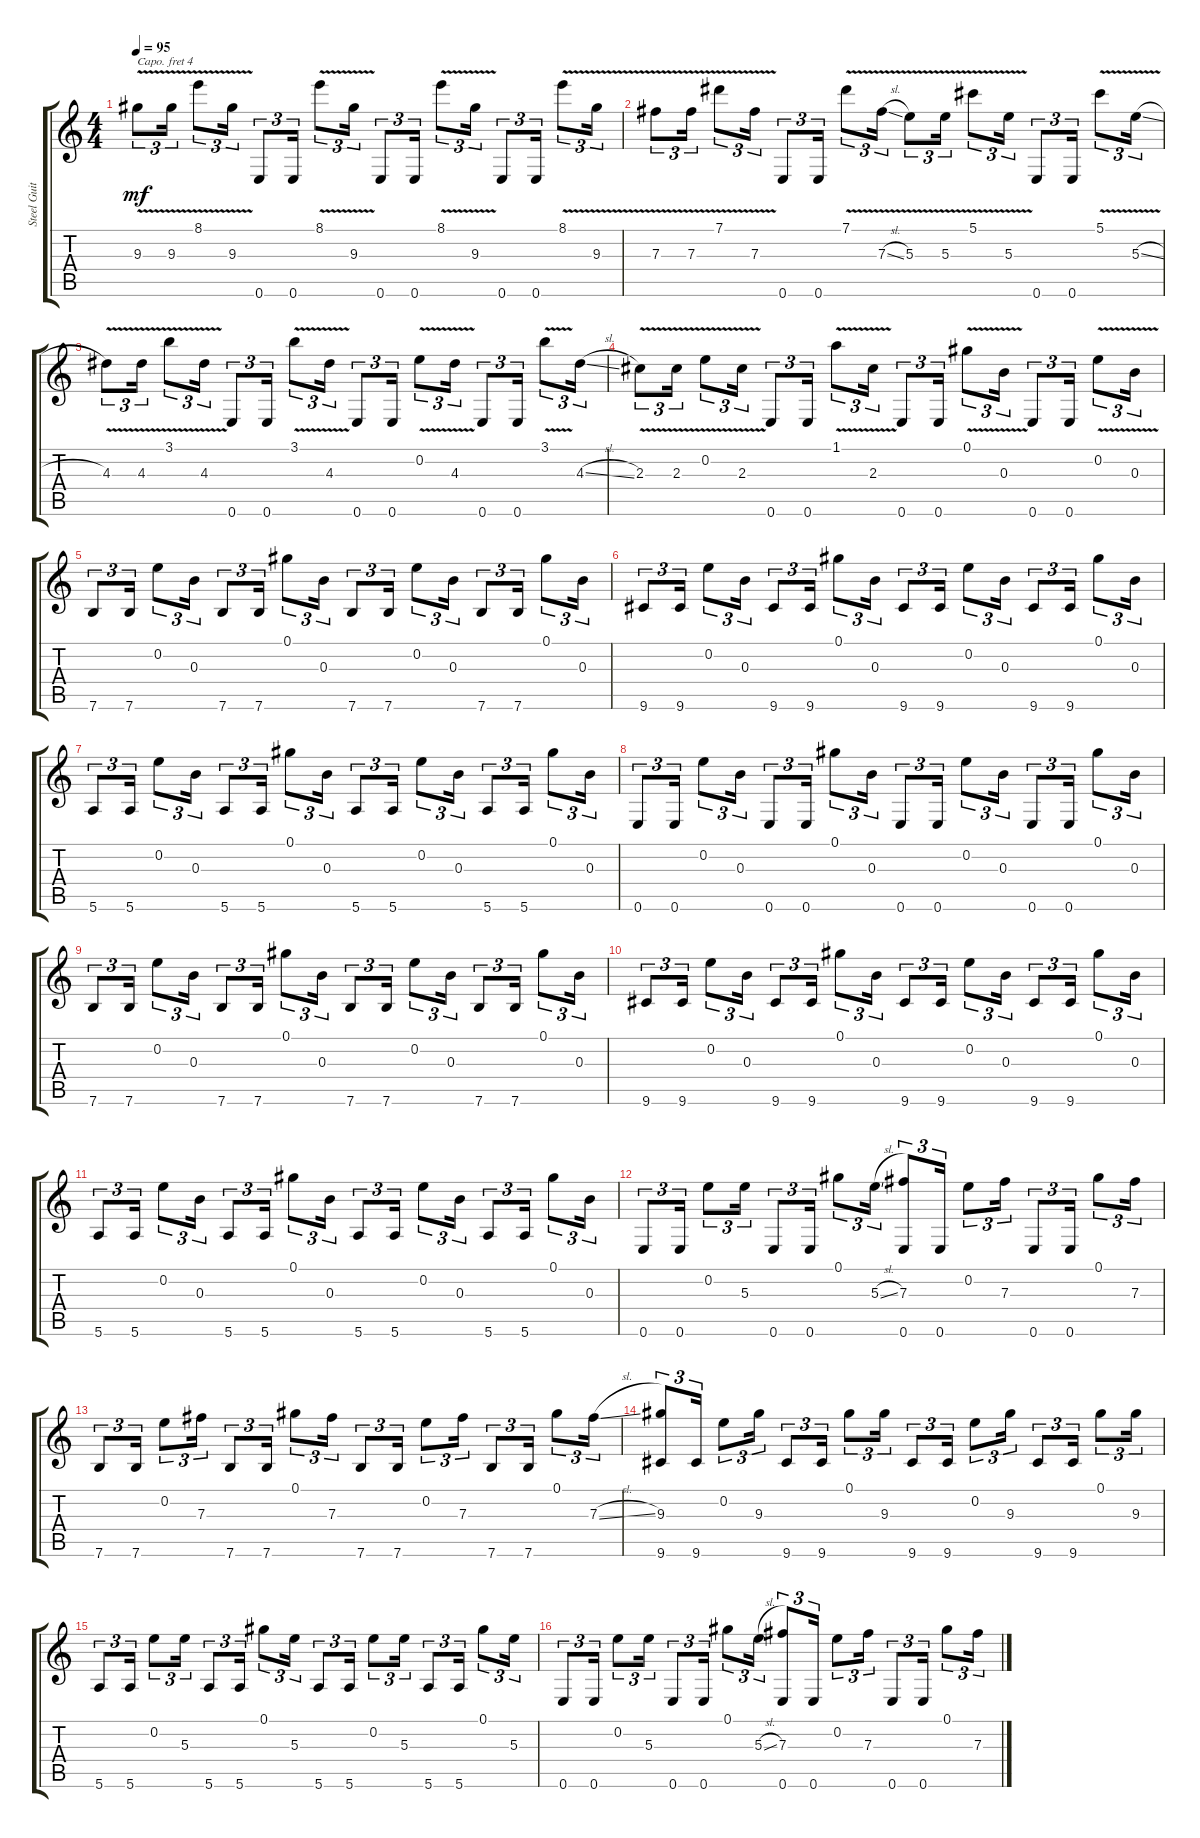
\track ("Steel Guitar" "Steel Guit") {instrument acousticguitarsteel}
\staff {score tabs}
\capo 4
\tuning (E4 C4 G3 C3 G2 C2) {hide}
\ts (4 4)
\tempo 95
\clef g2
\ks c
9.3{v}.8{tu (3 2) dy mf} 9.3{v}.16{tu (3 2)} 8.1{v}.8{tu (3 2)} 9.3{v}.16{tu (3 2)} 0.6.8{tu (3 2)} 0.6.16{tu (3 2)} 8.1{v}.8{tu (3 2)} 9.3{v}.16{tu (3 2)} 0.6.8{tu (3 2)} 0.6.16{tu (3 2)} 8.1{v}.8{tu (3 2)} 9.3{v}.16{tu (3 2)} 0.6.8{tu (3 2)} 0.6.16{tu (3 2)} 8.1{v}.8{tu (3 2)} 9.3{v}.16{tu (3 2)} |
7.3{v}.8{tu (3 2)} 7.3{v}.16{tu (3 2)} 7.1{v}.8{tu (3 2)} 7.3{v}.16{tu (3 2)} 0.6.8{tu (3 2)} 0.6.16{tu (3 2)} 7.1{v}.8{tu (3 2)} 7.3{v sl}.16{tu (3 2)} 5.3{v}.8{tu (3 2)} 5.3{v}.16{tu (3 2)} 5.1{v}.8{tu (3 2)} 5.3{v}.16{tu (3 2)} 0.6.8{tu (3 2)} 0.6.16{tu (3 2)} 5.1{v}.8{tu (3 2)} 5.3{v sl}.16{tu (3 2)} |
4.3{v}.8{tu (3 2)} 4.3{v}.16{tu (3 2)} 3.1{v}.8{tu (3 2)} 4.3{v}.16{tu (3 2)} 0.6.8{tu (3 2)} 0.6.16{tu (3 2)} 3.1{v}.8{tu (3 2)} 4.3{v}.16{tu (3 2)} 0.6.8{tu (3 2)} 0.6.16{tu (3 2)} 0.2{v}.8{tu (3 2)} 4.3{v}.16{tu (3 2)} 0.6.8{tu (3 2)} 0.6.16{tu (3 2)} 3.1{v}.8{tu (3 2)} 4.3{sl}.16{tu (3 2)} |
2.3{v}.8{tu (3 2)} 2.3{v}.16{tu (3 2)} 0.2{v}.8{tu (3 2)} 2.3{v}.16{tu (3 2)} 0.6.8{tu (3 2)} 0.6.16{tu (3 2)} 1.1{v}.8{tu (3 2)} 2.3{v}.16{tu (3 2)} 0.6.8{tu (3 2)} 0.6.16{tu (3 2)} 0.1{v}.8{tu (3 2)} 0.3{v}.16{tu (3 2)} 0.6.8{tu (3 2)} 0.6.16{tu (3 2)} 0.2{v}.8{tu (3 2)} 0.3{v}.16{tu (3 2)} |
7.6.8{tu (3 2)} 7.6.16{tu (3 2)} 0.2.8{tu (3 2)} 0.3.16{tu (3 2)} 7.6.8{tu (3 2)} 7.6.16{tu (3 2)} 0.1.8{tu (3 2)} 0.3.16{tu (3 2)} 7.6.8{tu (3 2)} 7.6.16{tu (3 2)} 0.2.8{tu (3 2)} 0.3.16{tu (3 2)} 7.6.8{tu (3 2)} 7.6.16{tu (3 2)} 0.1.8{tu (3 2)} 0.3.16{tu (3 2)} |
9.6.8{tu (3 2)} 9.6.16{tu (3 2)} 0.2.8{tu (3 2)} 0.3.16{tu (3 2)} 9.6.8{tu (3 2)} 9.6.16{tu (3 2)} 0.1.8{tu (3 2)} 0.3.16{tu (3 2)} 9.6.8{tu (3 2)} 9.6.16{tu (3 2)} 0.2.8{tu (3 2)} 0.3.16{tu (3 2)} 9.6.8{tu (3 2)} 9.6.16{tu (3 2)} 0.1.8{tu (3 2)} 0.3.16{tu (3 2)} |
5.6.8{tu (3 2)} 5.6.16{tu (3 2)} 0.2.8{tu (3 2)} 0.3.16{tu (3 2)} 5.6.8{tu (3 2)} 5.6.16{tu (3 2)} 0.1.8{tu (3 2)} 0.3.16{tu (3 2)} 5.6.8{tu (3 2)} 5.6.16{tu (3 2)} 0.2.8{tu (3 2)} 0.3.16{tu (3 2)} 5.6.8{tu (3 2)} 5.6.16{tu (3 2)} 0.1.8{tu (3 2)} 0.3.16{tu (3 2)} |
0.6.8{tu (3 2)} 0.6.16{tu (3 2)} 0.2.8{tu (3 2)} 0.3.16{tu (3 2)} 0.6.8{tu (3 2)} 0.6.16{tu (3 2)} 0.1.8{tu (3 2)} 0.3.16{tu (3 2)} 0.6.8{tu (3 2)} 0.6.16{tu (3 2)} 0.2.8{tu (3 2)} 0.3.16{tu (3 2)} 0.6.8{tu (3 2)} 0.6.16{tu (3 2)} 0.1.8{tu (3 2)} 0.3.16{tu (3 2)} |
7.6.8{tu (3 2)} 7.6.16{tu (3 2)} 0.2.8{tu (3 2)} 0.3.16{tu (3 2)} 7.6.8{tu (3 2)} 7.6.16{tu (3 2)} 0.1.8{tu (3 2)} 0.3.16{tu (3 2)} 7.6.8{tu (3 2)} 7.6.16{tu (3 2)} 0.2.8{tu (3 2)} 0.3.16{tu (3 2)} 7.6.8{tu (3 2)} 7.6.16{tu (3 2)} 0.1.8{tu (3 2)} 0.3.16{tu (3 2)} |
9.6.8{tu (3 2)} 9.6.16{tu (3 2)} 0.2.8{tu (3 2)} 0.3.16{tu (3 2)} 9.6.8{tu (3 2)} 9.6.16{tu (3 2)} 0.1.8{tu (3 2)} 0.3.16{tu (3 2)} 9.6.8{tu (3 2)} 9.6.16{tu (3 2)} 0.2.8{tu (3 2)} 0.3.16{tu (3 2)} 9.6.8{tu (3 2)} 9.6.16{tu (3 2)} 0.1.8{tu (3 2)} 0.3.16{tu (3 2)} |
5.6.8{tu (3 2)} 5.6.16{tu (3 2)} 0.2.8{tu (3 2)} 0.3.16{tu (3 2)} 5.6.8{tu (3 2)} 5.6.16{tu (3 2)} 0.1.8{tu (3 2)} 0.3.16{tu (3 2)} 5.6.8{tu (3 2)} 5.6.16{tu (3 2)} 0.2.8{tu (3 2)} 0.3.16{tu (3 2)} 5.6.8{tu (3 2)} 5.6.16{tu (3 2)} 0.1.8{tu (3 2)} 0.3.16{tu (3 2)} |
0.6.8{tu (3 2)} 0.6.16{tu (3 2)} 0.2.8{tu (3 2)} 5.3.16{tu (3 2)} 0.6.8{tu (3 2)} 0.6.16{tu (3 2)} 0.1.8{tu (3 2)} 5.3{sl}.16{tu (3 2)} (7.3 0.6).8{tu (3 2)} 0.6.16{tu (3 2)} 0.2.8{tu (3 2)} 7.3.16{tu (3 2)} 0.6.8{tu (3 2)} 0.6.16{tu (3 2)} 0.1.8{tu (3 2)} 7.3.16{tu (3 2)} |
7.6.8{tu (3 2)} 7.6.16{tu (3 2)} 0.2.8{tu (3 2)} 7.3.16{tu (3 2)} 7.6.8{tu (3 2)} 7.6.16{tu (3 2)} 0.1.8{tu (3 2)} 7.3.16{tu (3 2)} 7.6.8{tu (3 2)} 7.6.16{tu (3 2)} 0.2.8{tu (3 2)} 7.3.16{tu (3 2)} 7.6.8{tu (3 2)} 7.6.16{tu (3 2)} 0.1.8{tu (3 2)} 7.3{sl}.16{tu (3 2)} |
(9.3 9.6).8{tu (3 2)} 9.6.16{tu (3 2)} 0.2.8{tu (3 2)} 9.3.16{tu (3 2)} 9.6.8{tu (3 2)} 9.6.16{tu (3 2)} 0.1.8{tu (3 2)} 9.3.16{tu (3 2)} 9.6.8{tu (3 2)} 9.6.16{tu (3 2)} 0.2.8{tu (3 2)} 9.3.16{tu (3 2)} 9.6.8{tu (3 2)} 9.6.16{tu (3 2)} 0.1.8{tu (3 2)} 9.3.16{tu (3 2)} |
5.6.8{tu (3 2)} 5.6.16{tu (3 2)} 0.2.8{tu (3 2)} 5.3.16{tu (3 2)} 5.6.8{tu (3 2)} 5.6.16{tu (3 2)} 0.1.8{tu (3 2)} 5.3.16{tu (3 2)} 5.6.8{tu (3 2)} 5.6.16{tu (3 2)} 0.2.8{tu (3 2)} 5.3.16{tu (3 2)} 5.6.8{tu (3 2)} 5.6.16{tu (3 2)} 0.1.8{tu (3 2)} 5.3.16{tu (3 2)} |
0.6.8{tu (3 2)} 0.6.16{tu (3 2)} 0.2.8{tu (3 2)} 5.3.16{tu (3 2)} 0.6.8{tu (3 2)} 0.6.16{tu (3 2)} 0.1.8{tu (3 2)} 5.3{sl}.16{tu (3 2)} (7.3 0.6).8{tu (3 2)} 0.6.16{tu (3 2)} 0.2.8{tu (3 2)} 7.3.16{tu (3 2)} 0.6.8{tu (3 2)} 0.6.16{tu (3 2)} 0.1.8{tu (3 2)} 7.3.16{tu (3 2)}
